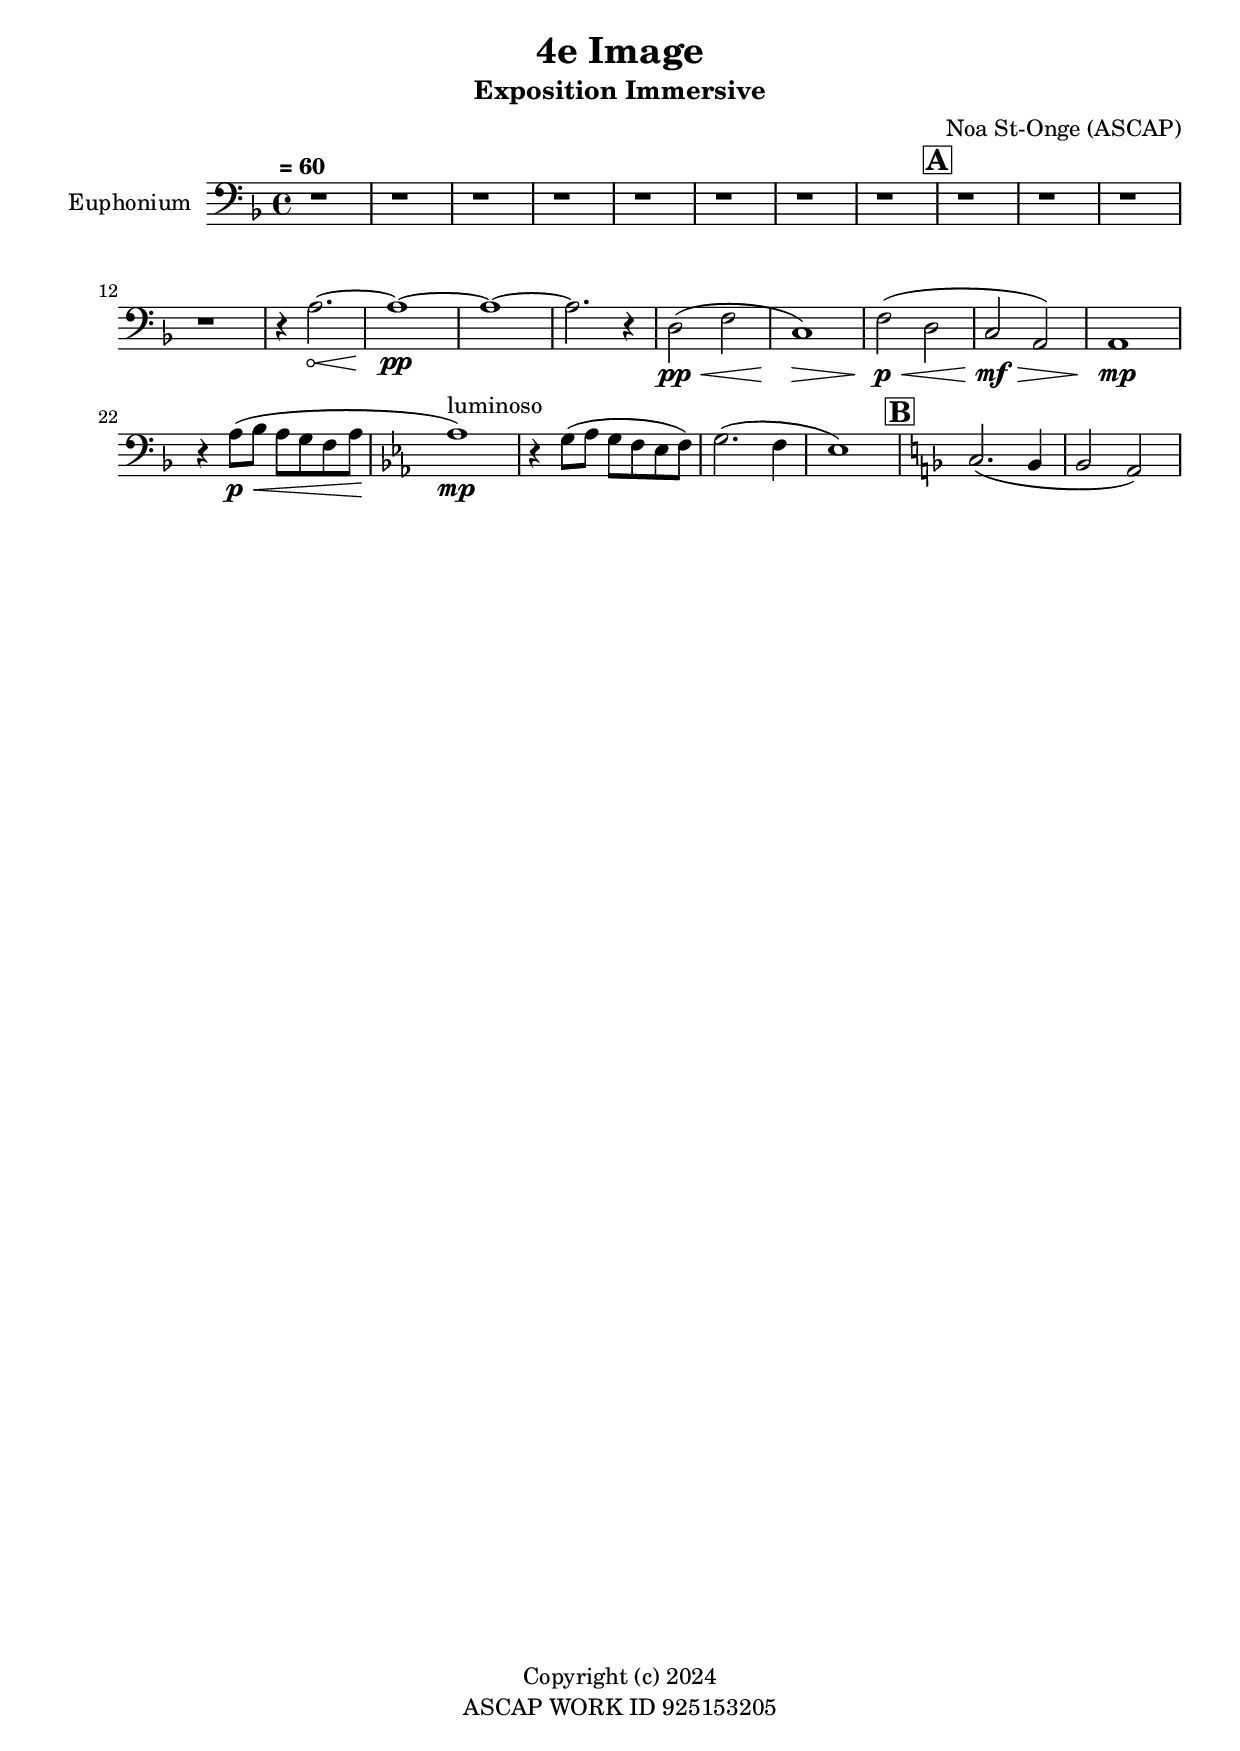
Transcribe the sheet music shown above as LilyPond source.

euphonium = \relative c {
  \time 4/4
  \tempo " = 60"
  \key f \major

  \set Score.rehearsalMarkFormatter = #format-mark-box-alphabet

  \repeat unfold 8 { r1 } \mark \default
  \repeat unfold 4 { r1 } r4

  \once \override Hairpin.circled-tip = ##t
  a'2.\< ~ a1\!\pp ~ a1 ~ a2. r4

  d,2\pp\<( f2 c1)\>
  f2\!\p\<( d2 c2\!\mf\> a2) a1\!\mp

  r4 a'8(\<\p bes a g f a
  \key ees \major
  aes1\!\mp^"luminoso")

  r4 g8( aes g f ees f) g2.( f4 ees1)

  %%%%% C %%%%%
  \mark \default
  \key f \major

  c2.( bes4 bes2 a2)
}

euphoniumPart = \new Staff \with {
  instrumentName = "Euphonium"
  shortInstrumentName = "Euph."
  midiInstrument = "tuba"
} { \clef bass \euphonium }

euphoniumBookPart = \new Staff \with {
  instrumentName = "Euphonium"
  shortInstrumentName = ""
  midiInstrument = "tuba"
} { \clef bass \euphonium }

\book {
  \bookOutputName "Euphonium"
  \header {
  title = "4e Image"
  subtitle = "Exposition Immersive"
  composer = "Noa St-Onge (ASCAP)"
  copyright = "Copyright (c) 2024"
  % Remove default LilyPond tagline
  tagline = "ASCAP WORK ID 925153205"
}
  \score {
    <<
      \euphoniumBookPart
    >>
    \layout {
      indent = 25
      short-indent = 10
    }

    \midi {
      \tempo 4=60
    }
  }
}